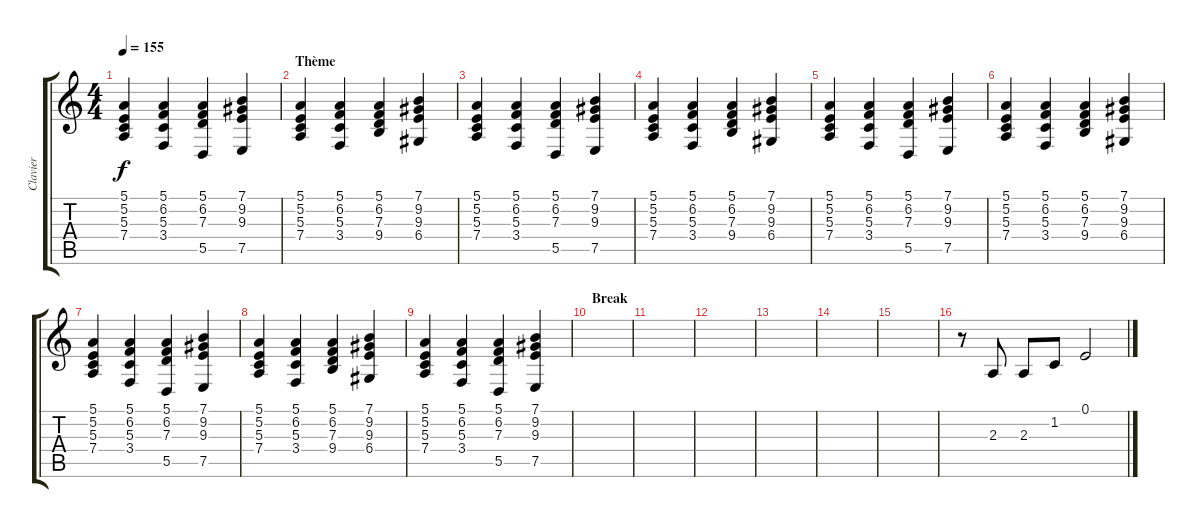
\track ("Clavier" "Clavier") {instrument churchorgan}
\staff {score tabs}
\tuning (E4 B3 G3 D3 A2 E2) {hide}
\ts (4 4)
\tempo 155
\clef g2
\ks c
(5.1 5.2 5.3 7.4).4{dy f} (5.1 6.2 5.3 3.4).4 (5.1 6.2 7.3 5.5).4 (7.1 9.2 9.3 7.5).4 |
\section ("" "Thème")
(5.1 5.2 5.3 7.4).4 (5.1 6.2 5.3 3.4).4 (5.1 6.2 7.3 9.4).4 (7.1 9.2 9.3 6.4).4 |
(5.1 5.2 5.3 7.4).4 (5.1 6.2 5.3 3.4).4 (5.1 6.2 7.3 5.5).4 (7.1 9.2 9.3 7.5).4 |
(5.1 5.2 5.3 7.4).4 (5.1 6.2 5.3 3.4).4 (5.1 6.2 7.3 9.4).4 (7.1 9.2 9.3 6.4).4 |
(5.1 5.2 5.3 7.4).4 (5.1 6.2 5.3 3.4).4 (5.1 6.2 7.3 5.5).4 (7.1 9.2 9.3 7.5).4 |
(5.1 5.2 5.3 7.4).4 (5.1 6.2 5.3 3.4).4 (5.1 6.2 7.3 9.4).4 (7.1 9.2 9.3 6.4).4 |
(5.1 5.2 5.3 7.4).4 (5.1 6.2 5.3 3.4).4 (5.1 6.2 7.3 5.5).4 (7.1 9.2 9.3 7.5).4 |
(5.1 5.2 5.3 7.4).4 (5.1 6.2 5.3 3.4).4 (5.1 6.2 7.3 9.4).4 (7.1 9.2 9.3 6.4).4 |
(5.1 5.2 5.3 7.4).4 (5.1 6.2 5.3 3.4).4 (5.1 6.2 7.3 5.5).4 (7.1 9.2 9.3 7.5).4 |
\section ("" "Break")
|
|
|
|
|
|
r.8 2.3.8 2.3.8 1.2.8 0.1.2
